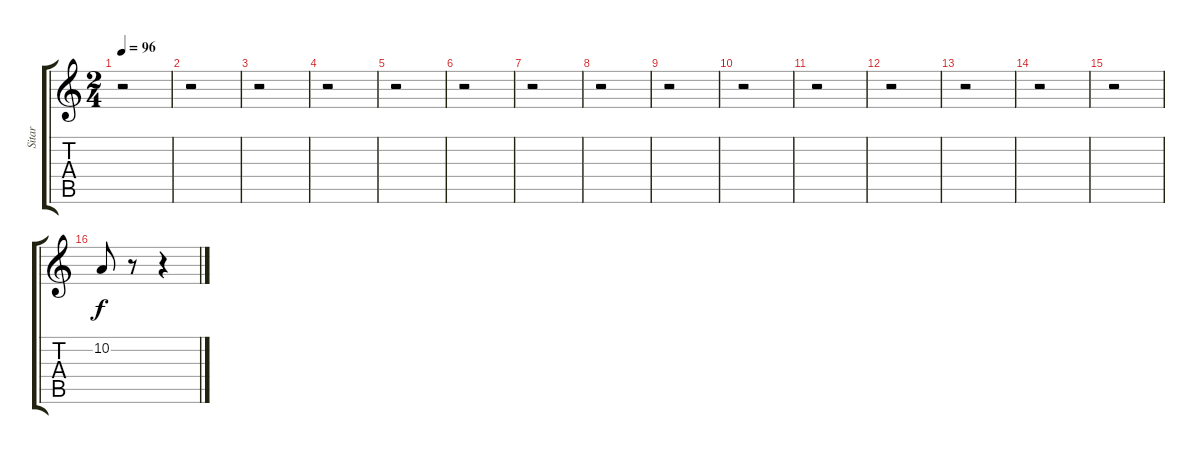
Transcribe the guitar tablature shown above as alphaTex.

\track ("Sitar" "Sitar") {instrument sitar}
\staff {score tabs}
\tuning (E4 B3 G3 D3 A2 E2) {hide}
\ts (2 4)
\tempo 96
\clef g2
\ks c
r.2{dy f} |
r.2 |
r.2 |
r.2 |
r.2 |
r.2 |
r.2 |
r.2 |
r.2 |
r.2 |
r.2 |
r.2 |
r.2 |
r.2 |
r.2 |
10.2.8 r.8 r.4
